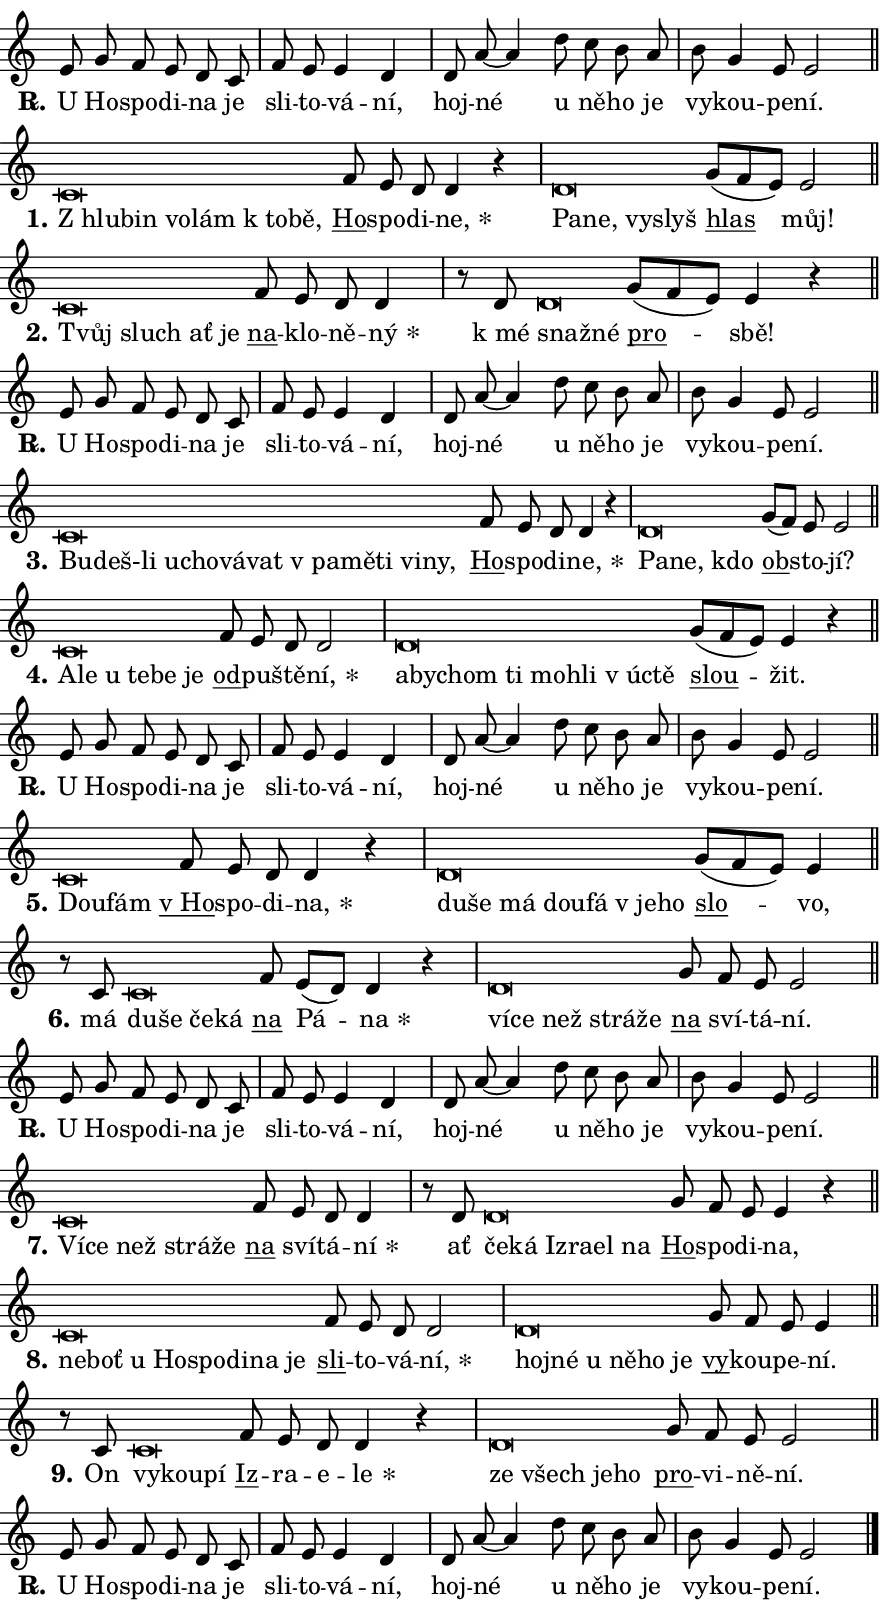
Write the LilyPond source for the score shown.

\version "2.24.0"
\header { tagline = "" }
\paper {
  indent = 0\cm
  top-margin = 0\cm
  right-margin = 0.13\cm % to fit lyric hyphens
  bottom-margin = 0\cm
  left-margin = 0\cm
  paper-width = 15\cm
  page-breaking = #ly:one-page-breaking
  system-system-spacing.basic-distance = #11
  score-system-spacing.basic-distance = #11
  ragged-last = ##f
}


%% Author: Thomas Morley
%% https://lists.gnu.org/archive/html/lilypond-user/2020-05/msg00002.html
#(define (line-position grob)
"Returns position of @var[grob} in current system:
   @code{'start}, if at first time-step
   @code{'end}, if at last time-step
   @code{'middle} otherwise
"
  (let* ((col (ly:item-get-column grob))
         (ln (ly:grob-object col 'left-neighbor))
         (rn (ly:grob-object col 'right-neighbor))
         (col-to-check-left (if (ly:grob? ln) ln col))
         (col-to-check-right (if (ly:grob? rn) rn col))
         (break-dir-left
           (and
             (ly:grob-property col-to-check-left 'non-musical #f)
             (ly:item-break-dir col-to-check-left)))
         (break-dir-right
           (and
             (ly:grob-property col-to-check-right 'non-musical #f)
             (ly:item-break-dir col-to-check-right))))
        (cond ((eqv? 1 break-dir-left) 'start)
              ((eqv? -1 break-dir-right) 'end)
              (else 'middle))))

#(define (tranparent-at-line-position vctor)
  (lambda (grob)
  "Relying on @code{line-position} select the relevant enry from @var{vctor}.
Used to determine transparency,"
    (case (line-position grob)
      ((end) (not (vector-ref vctor 0)))
      ((middle) (not (vector-ref vctor 1)))
      ((start) (not (vector-ref vctor 2))))))

noteHeadBreakVisibility =
#(define-music-function (break-visibility)(vector?)
"Makes @code{NoteHead}s transparent relying on @var{break-visibility}"
#{
  \override NoteHead.transparent =
    #(tranparent-at-line-position break-visibility)
#})

#(define delete-ledgers-for-transparent-note-heads
  (lambda (grob)
    "Reads whether a @code{NoteHead} is transparent.
If so this @code{NoteHead} is removed from @code{'note-heads} from
@var{grob}, which is supposed to be @code{LedgerLineSpanner}.
As a result ledgers are not printed for this @code{NoteHead}"
    (let* ((nhds-array (ly:grob-object grob 'note-heads))
           (nhds-list
             (if (ly:grob-array? nhds-array)
                 (ly:grob-array->list nhds-array)
                 '()))
           ;; Relies on the transparent-property being done before
           ;; Staff.LedgerLineSpanner.after-line-breaking is executed.
           ;; This is fragile ...
           (to-keep
             (remove
               (lambda (nhd)
                 (ly:grob-property nhd 'transparent #f))
               nhds-list)))
      ;; TODO find a better method to iterate over grob-arrays, similiar
      ;; to filter/remove etc for lists
      ;; For now rebuilt from scratch
      (set! (ly:grob-object grob 'note-heads)  '())
      (for-each
        (lambda (nhd)
          (ly:pointer-group-interface::add-grob grob 'note-heads nhd))
        to-keep))))

squashNotes = {
  \override NoteHead.X-extent = #'(-0.2 . 0.2)
  \override NoteHead.Y-extent = #'(-0.75 . 0)
  \override NoteHead.stencil =
    #(lambda (grob)
       (let ((pos (ly:grob-property grob 'staff-position)))
         (begin
           (if (< pos -7) (display "ERROR: Lower brevis then expected\n") (display ""))
           (if (<= pos -6) ly:text-interface::print ly:note-head::print))))
}
unSquashNotes = {
  \revert NoteHead.X-extent
  \revert NoteHead.Y-extent
  \revert NoteHead.stencil
}

hideNotes = \noteHeadBreakVisibility #begin-of-line-visible
unHideNotes = \noteHeadBreakVisibility #all-visible

% work-around for resetting accidentals
% https://lilypond.org/doc/v2.23/Documentation/notation/displaying-rhythms#unmetered-music
cadenzaMeasure = {
  \cadenzaOff
  \partial 1024 s1024
  \cadenzaOn
}

#(define-markup-command (accent layout props text) (markup?)
  "Underline accented syllable"
  (interpret-markup layout props
    #{\markup \override #'(offset . 4.3) \underline { #text }#}))

responsum = \markup \concat {
  "R" \hspace #-1.05 \path #0.1 #'((moveto 0 0.07) (lineto 0.9 0.8)) \hspace #0.05 "."
}

spaceSize = #0.6828661417322834 % exact space size for TeX Gyre Schola

\layout {
  \context {
    \Staff
    \remove "Time_signature_engraver"
    \override LedgerLineSpanner.after-line-breaking = #delete-ledgers-for-transparent-note-heads
  }
  \context {
    \Lyrics {
      \override LyricSpace.minimum-distance = \spaceSize
      \override LyricText.font-name = #"TeX Gyre Schola"
      \override LyricText.font-size = 1
      \override StanzaNumber.font-name = #"TeX Gyre Schola Bold"
      \override StanzaNumber.font-size = 1
    }
  }
  \context {
    \Score 
    \override NoteHead.text =
      #(lambda (grob) 
        (let ((pos (ly:grob-property grob 'staff-position)))
          #{\markup {
            \combine
              \halign #-0.55 \raise #(if (= pos -6) 0 0.5) \override #'(thickness . 2) \draw-line #'(3.2 . 0)
              \musicglyph "noteheads.sM1"
          }#}))
  }
}

% magnetic-lyrics.ily
%
%   written by
%     Jean Abou Samra <jean@abou-samra.fr>
%     Werner Lemberg <wl@gnu.org>
%
%   adapted by
%     Jiri Hon <jiri.hon@gmail.com>
%
% Version 2022-Apr-15

% https://www.mail-archive.com/lilypond-user@gnu.org/msg149350.html

#(define (Left_hyphen_pointer_engraver context)
   "Collect syllable-hyphen-syllable occurrences in lyrics and store
them in properties.  This engraver only looks to the left.  For
example, if the lyrics input is @code{foo -- bar}, it does the
following.

@itemize @bullet
@item
Set the @code{text} property of the @code{LyricHyphen} grob between
@q{foo} and @q{bar} to @code{foo}.

@item
Set the @code{left-hyphen} property of the @code{LyricText} grob with
text @q{foo} to the @code{LyricHyphen} grob between @q{foo} and
@q{bar}.
@end itemize

Use this auxiliary engraver in combination with the
@code{lyric-@/text::@/apply-@/magnetic-@/offset!} hook."
   (let ((hyphen #f)
         (text #f))
     (make-engraver
      (acknowledgers
       ((lyric-syllable-interface engraver grob source-engraver)
        (set! text grob)))
      (end-acknowledgers
       ((lyric-hyphen-interface engraver grob source-engraver)
        ;(when (not (grob::has-interface grob 'lyric-space-interface))
          (set! hyphen grob)));)
      ((stop-translation-timestep engraver)
       (when (and text hyphen)
         (ly:grob-set-object! text 'left-hyphen hyphen))
       (set! text #f)
       (set! hyphen #f)))))

#(define (lyric-text::apply-magnetic-offset! grob)
   "If the space between two syllables is less than the value in
property @code{LyricText@/.details@/.squash-threshold}, move the right
syllable to the left so that it gets concatenated with the left
syllable.

Use this function as a hook for
@code{LyricText@/.after-@/line-@/breaking} if the
@code{Left_@/hyphen_@/pointer_@/engraver} is active."
   (let ((hyphen (ly:grob-object grob 'left-hyphen #f)))
     (when hyphen
       (let ((left-text (ly:spanner-bound hyphen LEFT)))
         (when (grob::has-interface left-text 'lyric-syllable-interface)
           (let* ((common (ly:grob-common-refpoint grob left-text X))
                  (this-x-ext (ly:grob-extent grob common X))
                  (left-x-ext
                   (begin
                     ;; Trigger magnetism for left-text.
                     (ly:grob-property left-text 'after-line-breaking)
                     (ly:grob-extent left-text common X)))
                  ;; `delta` is the gap width between two syllables.
                  (delta (- (interval-start this-x-ext)
                            (interval-end left-x-ext)))
                  (details (ly:grob-property grob 'details))
                  (threshold (assoc-get 'squash-threshold details 0.2)))
             (when (< delta threshold)
               (let* (;; We have to manipulate the input text so that
                      ;; ligatures crossing syllable boundaries are not
                      ;; disabled.  For languages based on the Latin
                      ;; script this is essentially a beautification.
                      ;; However, for non-Western scripts it can be a
                      ;; necessity.
                      (lt (ly:grob-property left-text 'text))
                      (rt (ly:grob-property grob 'text))
                      (is-space (grob::has-interface hyphen 'lyric-space-interface))
                      (space (if is-space " " ""))
                      (extra-delta (if is-space spaceSize 0))
                      ;; Append new syllable.
                      (ltrt-space (if (and (string? lt) (string? rt))
                                (string-append lt space rt)
                                (make-concat-markup (list lt space rt))))
                      ;; Right-align `ltrt` to the right side.
                      (ltrt-space-markup (grob-interpret-markup
                               grob
                               (make-translate-markup
                                (cons (interval-length this-x-ext) 0)
                                (make-right-align-markup ltrt-space)))))
                 (begin
                   ;; Don't print `left-text`.
                   (ly:grob-set-property! left-text 'stencil #f)
                   ;; Set text and stencil (which holds all collected
                   ;; syllables so far) and shift it to the left.
                   (ly:grob-set-property! grob 'text ltrt-space)
                   (ly:grob-set-property! grob 'stencil ltrt-space-markup)
                   (ly:grob-translate-axis! grob (- (- delta extra-delta)) X))))))))))


#(define (lyric-hyphen::displace-bounds-first grob)
   ;; Make very sure this callback isn't triggered too early.
   (let ((left (ly:spanner-bound grob LEFT))
         (right (ly:spanner-bound grob RIGHT)))
     (ly:grob-property left 'after-line-breaking)
     (ly:grob-property right 'after-line-breaking)
     (ly:lyric-hyphen::print grob)))

squashThreshold = #0.4

\layout {
  \context {
    \Lyrics
    \consists #Left_hyphen_pointer_engraver
    \override LyricText.after-line-breaking =
      #lyric-text::apply-magnetic-offset!
    \override LyricHyphen.stencil = #lyric-hyphen::displace-bounds-first
    \override LyricText.details.squash-threshold = \squashThreshold
    \override LyricHyphen.minimum-distance = 0
    \override LyricHyphen.minimum-length = \squashThreshold
  }
}

squashText = \override LyricText.details.squash-threshold = 9999
unSquashText = \override LyricText.details.squash-threshold = \squashThreshold

leftText = \override LyricText.self-alignment-X = #LEFT
unLeftText = \revert LyricText.self-alignment-X

starOffset = #(lambda (grob) 
                (let ((x_offset (ly:self-alignment-interface::aligned-on-x-parent grob)))
                  (if (= x_offset 0) 0 (+ x_offset 1.2))))

star = #(define-music-function (syllable)(string?)
"Append star separator at the end of a syllable"
#{
  \once \override LyricText.X-offset = #starOffset
  \lyricmode { \markup {
    #syllable
    \override #'((font-name . "TeX Gyre Schola Bold")) \hspace #0.2 \lower #0.65 \larger "*"
  } }
#})

starAccent = #(define-music-function (syllable)(string?)
"Append star separator at the end of a syllable and make accent"
#{
  \once \override LyricText.X-offset = #starOffset
  \lyricmode { \markup {
    \accent #syllable
    \override #'((font-name . "TeX Gyre Schola Bold")) \hspace #0.2 \lower #0.65 \larger "*"
  } }
#})

breath = #(define-music-function (syllable)(string?)
"Append breathing indicator at the end of a syllable"
#{
  \lyricmode { \markup { #syllable "+" } }
#})

optionalBreath = #(define-music-function (syllable)(string?)
"Append optional breathing indicator at the end of a syllable"
#{
  \lyricmode { \markup { #syllable "(+)" } }
#})


\score {
    <<
        \new Voice = "melody" { \cadenzaOn \key c \major \relative { e'8 g f e d c \cadenzaMeasure \bar "|" f e e4 d \cadenzaMeasure \bar "|" d8 a'8~ a4 \bar "" d8 c b a \cadenzaMeasure \bar "|" b g4 e8 e2 \cadenzaMeasure \bar "||" \break } }
        \new Lyrics \lyricsto "melody" { \lyricmode { \set stanza = \responsum
U Ho -- spo -- di -- na je sli -- to -- vá -- ní, hoj -- né u ně -- ho je vy -- kou -- pe -- ní. } }
    >>
    \layout {}
}

\score {
    <<
        \new Voice = "melody" { \cadenzaOn \key c \major \relative { \squashNotes c'\breve*1/16 \hideNotes \breve*1/16 \bar "" \breve*1/16 \bar "" \breve*1/16 \bar "" \breve*1/16 \breve*1/16 \bar "" \unHideNotes \unSquashNotes \bar "" f8 e d d4 r \cadenzaMeasure \bar "|" \squashNotes d\breve*1/16 \hideNotes \breve*1/16 \bar "" \breve*1/16 \breve*1/16 \bar "" \unHideNotes \unSquashNotes \bar "" g8[( f e)] e2 \cadenzaMeasure \bar "||" \break } }
        \new Lyrics \lyricsto "melody" { \lyricmode { \set stanza = "1."
\leftText "Z hlu" -- \squashText bin vo -- lám "k to" -- bě, \unLeftText \unSquashText \markup \accent Ho -- spo -- di -- \star ne, \leftText Pa -- \squashText ne, vy -- slyš \unLeftText \unSquashText \markup \accent hlas můj! } }
    >>
    \layout {}
}

\score {
    <<
        \new Voice = "melody" { \cadenzaOn \key c \major \relative { \squashNotes c'\breve*1/16 \hideNotes \breve*1/16 \bar "" \breve*1/16 \breve*1/16 \bar "" \unHideNotes \unSquashNotes \bar "" f8 e d d4 \cadenzaMeasure \bar "|" r8 d \squashNotes d\breve*1/16 \hideNotes \breve*1/16 \bar "" \unHideNotes \unSquashNotes \bar "" g8[( f e)] e4 r \cadenzaMeasure \bar "||" \break } }
        \new Lyrics \lyricsto "melody" { \lyricmode { \set stanza = "2."
\leftText Tvůj \squashText sluch ať je \unLeftText \unSquashText \markup \accent na -- klo -- ně -- \star ný "k mé" \leftText snaž -- \squashText né \unLeftText \unSquashText \markup \accent pro -- sbě! } }
    >>
    \layout {}
}

\score {
    <<
        \new Voice = "melody" { \cadenzaOn \key c \major \relative { e'8 g f e d c \cadenzaMeasure \bar "|" f e e4 d \cadenzaMeasure \bar "|" d8 a'8~ a4 \bar "" d8 c b a \cadenzaMeasure \bar "|" b g4 e8 e2 \cadenzaMeasure \bar "||" \break } }
        \new Lyrics \lyricsto "melody" { \lyricmode { \set stanza = \responsum
U Ho -- spo -- di -- na je sli -- to -- vá -- ní, hoj -- né u ně -- ho je vy -- kou -- pe -- ní. } }
    >>
    \layout {}
}

\score {
    <<
        \new Voice = "melody" { \cadenzaOn \key c \major \relative { \squashNotes c'\breve*1/16 \hideNotes \breve*1/16 \bar "" \breve*1/16 \bar "" \breve*1/16 \bar "" \breve*1/16 \bar "" \breve*1/16 \bar "" \breve*1/16 \bar "" \breve*1/16 \bar "" \breve*1/16 \bar "" \breve*1/16 \breve*1/16 \bar "" \unHideNotes \unSquashNotes \bar "" f8 e d d4 r \cadenzaMeasure \bar "|" \squashNotes d\breve*1/16 \hideNotes \breve*1/16 \breve*1/16 \bar "" \unHideNotes \unSquashNotes \bar "" g8[( f)] e e2 \cadenzaMeasure \bar "||" \break } }
        \new Lyrics \lyricsto "melody" { \lyricmode { \set stanza = "3."
\leftText Bu -- \squashText deš-li u -- cho -- vá -- vat "v pa" -- mě -- ti vi -- ny, \unLeftText \unSquashText \markup \accent Ho -- spo -- di -- \star ne, \leftText Pa -- \squashText ne, kdo \unLeftText \unSquashText \markup \accent ob -- sto -- jí? } }
    >>
    \layout {}
}

\score {
    <<
        \new Voice = "melody" { \cadenzaOn \key c \major \relative { \squashNotes c'\breve*1/16 \hideNotes \breve*1/16 \bar "" \breve*1/16 \bar "" \breve*1/16 \bar "" \breve*1/16 \breve*1/16 \bar "" \unHideNotes \unSquashNotes \bar "" f8 e d d2 \cadenzaMeasure \bar "|" \squashNotes d\breve*1/16 \hideNotes \breve*1/16 \bar "" \breve*1/16 \bar "" \breve*1/16 \bar "" \breve*1/16 \bar "" \breve*1/16 \bar "" \breve*1/16 \breve*1/16 \bar "" \unHideNotes \unSquashNotes \bar "" g8[( f e)] e4 r \cadenzaMeasure \bar "||" \break } }
        \new Lyrics \lyricsto "melody" { \lyricmode { \set stanza = "4."
\leftText A -- \squashText le u te -- be je \unLeftText \unSquashText \markup \accent od -- pu -- ště -- \star ní, \leftText a -- \squashText by -- chom ti mo -- hli "v ú" -- ctě \unLeftText \unSquashText \markup \accent slou -- žit. } }
    >>
    \layout {}
}

\score {
    <<
        \new Voice = "melody" { \cadenzaOn \key c \major \relative { e'8 g f e d c \cadenzaMeasure \bar "|" f e e4 d \cadenzaMeasure \bar "|" d8 a'8~ a4 \bar "" d8 c b a \cadenzaMeasure \bar "|" b g4 e8 e2 \cadenzaMeasure \bar "||" \break } }
        \new Lyrics \lyricsto "melody" { \lyricmode { \set stanza = \responsum
U Ho -- spo -- di -- na je sli -- to -- vá -- ní, hoj -- né u ně -- ho je vy -- kou -- pe -- ní. } }
    >>
    \layout {}
}

\score {
    <<
        \new Voice = "melody" { \cadenzaOn \key c \major \relative { \squashNotes c'\breve*1/16 \hideNotes \breve*1/16 \bar "" \unHideNotes \unSquashNotes \bar "" f8 e d d4 r \cadenzaMeasure \bar "|" \squashNotes d\breve*1/16 \hideNotes \breve*1/16 \bar "" \breve*1/16 \bar "" \breve*1/16 \bar "" \breve*1/16 \bar "" \breve*1/16 \breve*1/16 \bar "" \unHideNotes \unSquashNotes \bar "" g8[( f e)] e4 \cadenzaMeasure \bar "||" \break } }
        \new Lyrics \lyricsto "melody" { \lyricmode { \set stanza = "5."
\leftText Dou -- \squashText fám \unLeftText \unSquashText \markup \accent "v Ho" -- spo -- di -- \star na, \leftText du -- \squashText še má dou -- fá "v je" -- ho \unLeftText \unSquashText \markup \accent slo -- vo, } }
    >>
    \layout {}
}

\score {
    <<
        \new Voice = "melody" { \cadenzaOn \key c \major \relative { r8 c' \squashNotes c\breve*1/16 \hideNotes \breve*1/16 \bar "" \breve*1/16 \breve*1/16 \bar "" \unHideNotes \unSquashNotes \bar "" f8 e[( d)] d4 r \cadenzaMeasure \bar "|" \squashNotes d\breve*1/16 \hideNotes \breve*1/16 \bar "" \breve*1/16 \bar "" \breve*1/16 \breve*1/16 \bar "" \unHideNotes \unSquashNotes \bar "" g8 f e e2 \cadenzaMeasure \bar "||" \break } }
        \new Lyrics \lyricsto "melody" { \lyricmode { \set stanza = "6."
má \leftText du -- \squashText še če -- ká \unLeftText \unSquashText \markup \accent na Pá -- \star na \leftText ví -- \squashText ce než strá -- že \unLeftText \unSquashText \markup \accent na sví -- tá -- ní. } }
    >>
    \layout {}
}

\score {
    <<
        \new Voice = "melody" { \cadenzaOn \key c \major \relative { e'8 g f e d c \cadenzaMeasure \bar "|" f e e4 d \cadenzaMeasure \bar "|" d8 a'8~ a4 \bar "" d8 c b a \cadenzaMeasure \bar "|" b g4 e8 e2 \cadenzaMeasure \bar "||" \break } }
        \new Lyrics \lyricsto "melody" { \lyricmode { \set stanza = \responsum
U Ho -- spo -- di -- na je sli -- to -- vá -- ní, hoj -- né u ně -- ho je vy -- kou -- pe -- ní. } }
    >>
    \layout {}
}

\score {
    <<
        \new Voice = "melody" { \cadenzaOn \key c \major \relative { \squashNotes c'\breve*1/16 \hideNotes \breve*1/16 \bar "" \breve*1/16 \bar "" \breve*1/16 \breve*1/16 \bar "" \unHideNotes \unSquashNotes \bar "" f8 e d d4 \cadenzaMeasure \bar "|" r8 d \squashNotes d\breve*1/16 \hideNotes \breve*1/16 \bar "" \breve*1/16 \bar "" \breve*1/16 \bar "" \breve*1/16 \breve*1/16 \bar "" \unHideNotes \unSquashNotes \bar "" g8 f e e4 r \cadenzaMeasure \bar "||" \break } }
        \new Lyrics \lyricsto "melody" { \lyricmode { \set stanza = "7."
\leftText Ví -- \squashText ce než strá -- že \unLeftText \unSquashText \markup \accent na sví -- tá -- \star ní ať \leftText če -- \squashText ká Iz -- ra -- el na \unLeftText \unSquashText \markup \accent Ho -- spo -- di -- na, } }
    >>
    \layout {}
}

\score {
    <<
        \new Voice = "melody" { \cadenzaOn \key c \major \relative { \squashNotes c'\breve*1/16 \hideNotes \breve*1/16 \bar "" \breve*1/16 \bar "" \breve*1/16 \bar "" \breve*1/16 \bar "" \breve*1/16 \bar "" \breve*1/16 \breve*1/16 \bar "" \unHideNotes \unSquashNotes \bar "" f8 e d d2 \cadenzaMeasure \bar "|" \squashNotes d\breve*1/16 \hideNotes \breve*1/16 \bar "" \breve*1/16 \bar "" \breve*1/16 \bar "" \breve*1/16 \breve*1/16 \bar "" \unHideNotes \unSquashNotes \bar "" g8 f e e4 \cadenzaMeasure \bar "||" \break } }
        \new Lyrics \lyricsto "melody" { \lyricmode { \set stanza = "8."
\leftText ne -- \squashText boť u Ho -- spo -- di -- na je \unLeftText \unSquashText \markup \accent sli -- to -- vá -- \star ní, \leftText hoj -- \squashText né u ně -- ho je \unLeftText \unSquashText \markup \accent vy -- kou -- pe -- ní. } }
    >>
    \layout {}
}

\score {
    <<
        \new Voice = "melody" { \cadenzaOn \key c \major \relative { r8 c' \squashNotes c\breve*1/16 \hideNotes \breve*1/16 \breve*1/16 \bar "" \unHideNotes \unSquashNotes \bar "" f8 e d d4 r \cadenzaMeasure \bar "|" \squashNotes d\breve*1/16 \hideNotes \breve*1/16 \bar "" \breve*1/16 \breve*1/16 \bar "" \unHideNotes \unSquashNotes \bar "" g8 f e e2 \cadenzaMeasure \bar "||" \break } }
        \new Lyrics \lyricsto "melody" { \lyricmode { \set stanza = "9."
On \leftText vy -- \squashText kou -- pí \unLeftText \unSquashText \markup \accent Iz -- ra -- e -- \star le \leftText ze \squashText všech je -- ho \unLeftText \unSquashText \markup \accent pro -- vi -- ně -- ní. } }
    >>
    \layout {}
}

\score {
    <<
        \new Voice = "melody" { \cadenzaOn \key c \major \relative { e'8 g f e d c \cadenzaMeasure \bar "|" f e e4 d \cadenzaMeasure \bar "|" d8 a'8~ a4 \bar "" d8 c b a \cadenzaMeasure \bar "|" b g4 e8 e2 \cadenzaMeasure \bar "||" \break } \bar "|." }
        \new Lyrics \lyricsto "melody" { \lyricmode { \set stanza = \responsum
U Ho -- spo -- di -- na je sli -- to -- vá -- ní, hoj -- né u ně -- ho je vy -- kou -- pe -- ní. } }
    >>
    \layout {}
}
